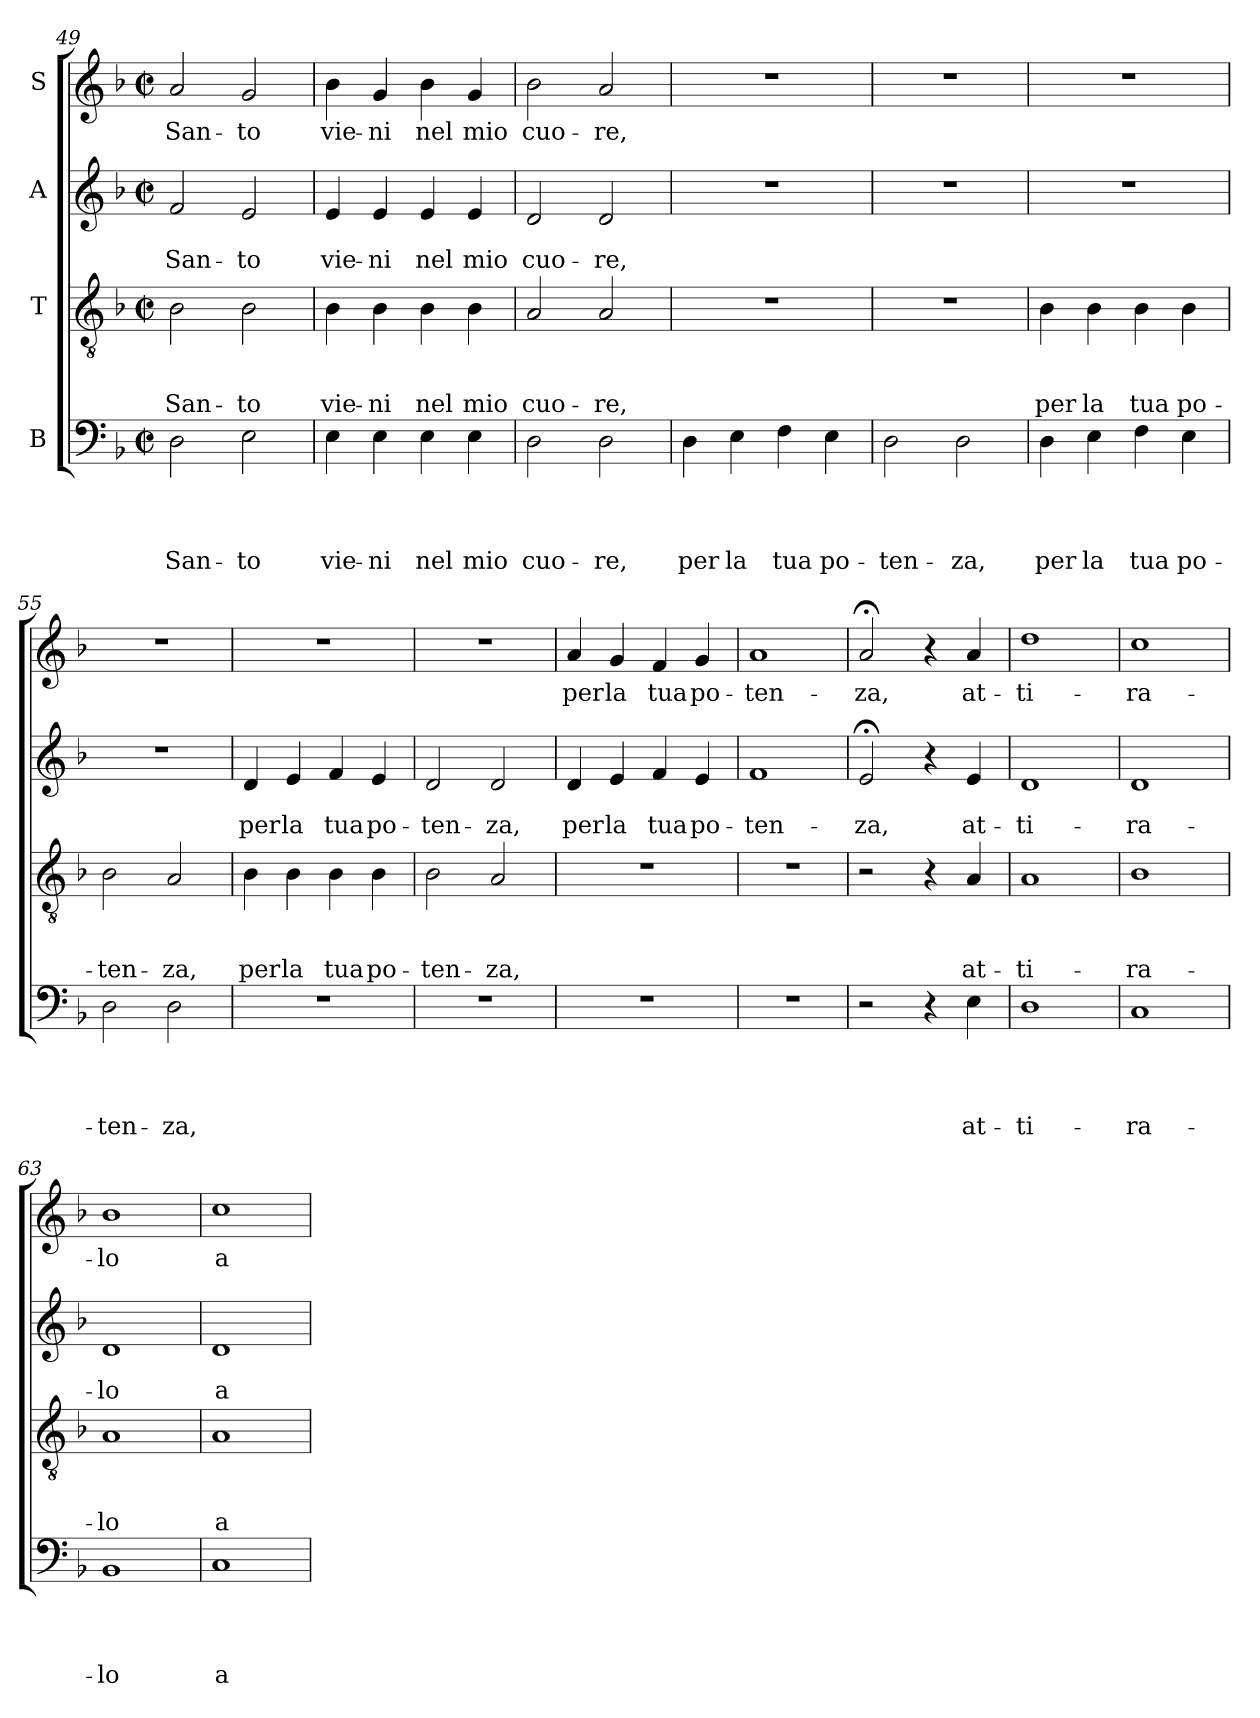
**kern	**text	**text	**text	**text	**kern	**text	**text	**text	**kern	**text	**text	**kern	**text
*part4	*part4	*part4	*part4	*part4	*part3	*part3	*part3	*part3	*part2	*part2	*part2	*part1	*part1
*staff4	*staff4	*staff4	*staff4	*staff4	*staff3	*staff3	*staff3	*staff3	*staff2	*staff2	*staff2	*staff1	*staff1
*I"B	*	*	*	*	*I"T	*	*	*	*I"A	*	*	*I"S	*
*clefF4	*	*	*	*	*clefGv2	*	*	*	*clefG2	*	*	*clefG2	*
*k[b-]	*	*	*	*	*k[b-]	*	*	*	*k[b-]	*	*	*k[b-]	*
*F:	*	*	*	*	*F:	*	*	*	*F:	*	*	*F:	*
*M2/2	*	*	*	*	*M2/2	*	*	*	*M2/2	*	*	*M2/2	*
*met(c|)	*	*	*	*	*met(c|)	*	*	*	*met(c|)	*	*	*met(c|)	*
=49	=49	=49	=49	=49	=49	=49	=49	=49	=49	=49	=49	=49	=49
!	!	!	!	!LO:LY:b	!	!	!	!LO:LY:b	!	!	!LO:LY:b	!	!LO:LY:b
2D\	.	.	.	San-	2B-\	.	.	San-	2f/	.	San-	2a/	San-
!	!	!	!	!LO:LY:b	!	!	!	!LO:LY:b	!	!	!LO:LY:b	!	!LO:LY:b
2E\	.	.	.	-to	2B-\	.	.	-to	2e/	.	-to	2g/	-to
=50	=50	=50	=50	=50	=50	=50	=50	=50	=50	=50	=50	=50	=50
!	!	!	!	!LO:LY:b	!	!	!	!LO:LY:b	!	!	!LO:LY:b	!	!LO:LY:b
4E\	.	.	.	vie-	4B-\	.	.	vie-	4e/	.	vie-	4b-\	vie-
!	!	!	!	!LO:LY:b	!	!	!	!LO:LY:b	!	!	!LO:LY:b	!	!LO:LY:b
4E\	.	.	.	-ni	4B-\	.	.	-ni	4e/	.	-ni	4g/	-ni
!	!	!	!	!LO:LY:b	!	!	!	!LO:LY:b	!	!	!LO:LY:b	!	!LO:LY:b
4E\	.	.	.	nel	4B-\	.	.	nel	4e/	.	nel	4b-\	nel
!	!	!	!	!LO:LY:b	!	!	!	!LO:LY:b	!	!	!LO:LY:b	!	!LO:LY:b
4E\	.	.	.	mio	4B-\	.	.	mio	4e/	.	mio	4g/	mio
=51	=51	=51	=51	=51	=51	=51	=51	=51	=51	=51	=51	=51	=51
!	!	!	!	!LO:LY:b	!	!	!	!LO:LY:b	!	!	!LO:LY:b	!	!LO:LY:b
2D\	.	.	.	cuo-	2A/	.	.	cuo-	2d/	.	cuo-	2b-\	cuo-
!	!	!	!	!LO:LY:b	!	!	!	!LO:LY:b	!	!	!LO:LY:b	!	!LO:LY:b
2D\	.	.	.	-re,	2A/	.	.	-re,	2d/	.	-re,	2a/	-re,
=52	=52	=52	=52	=52	=52	=52	=52	=52	=52	=52	=52	=52	=52
!	!	!	!	!LO:LY:b	!	!	!	!	!	!	!	!	!
4D\	.	.	.	per	1r	.	.	.	1r	.	.	1r	.
!	!	!	!	!LO:LY:b	!	!	!	!	!	!	!	!	!
4E\	.	.	.	la	.	.	.	.	.	.	.	.	.
!	!	!	!	!LO:LY:b	!	!	!	!	!	!	!	!	!
4F\	.	.	.	tua	.	.	.	.	.	.	.	.	.
!	!	!	!	!LO:LY:b	!	!	!	!	!	!	!	!	!
4E\	.	.	.	po-	.	.	.	.	.	.	.	.	.
!!LO:LB:g=z
=53	=53	=53	=53	=53	=53	=53	=53	=53	=53	=53	=53	=53	=53
!	!	!	!	!LO:LY:b	!	!	!	!	!	!	!	!	!
2D\	.	.	.	-ten-	1r	.	.	.	1r	.	.	1r	.
!	!	!	!	!LO:LY:b	!	!	!	!	!	!	!	!	!
2D\	.	.	.	-za,	.	.	.	.	.	.	.	.	.
=54	=54	=54	=54	=54	=54	=54	=54	=54	=54	=54	=54	=54	=54
!	!	!	!	!LO:LY:b	!	!	!	!LO:LY:b	!	!	!	!	!
4D\	.	.	.	per	4B-\	.	.	per	1r	.	.	1r	.
!	!	!	!	!LO:LY:b	!	!	!	!LO:LY:b	!	!	!	!	!
4E\	.	.	.	la	4B-\	.	.	la	.	.	.	.	.
!	!	!	!	!LO:LY:b	!	!	!	!LO:LY:b	!	!	!	!	!
4F\	.	.	.	tua	4B-\	.	.	tua	.	.	.	.	.
!	!	!	!	!LO:LY:b	!	!	!	!LO:LY:b	!	!	!	!	!
4E\	.	.	.	po-	4B-\	.	.	po-	.	.	.	.	.
=55	=55	=55	=55	=55	=55	=55	=55	=55	=55	=55	=55	=55	=55
!	!	!	!	!LO:LY:b	!	!	!	!LO:LY:b	!	!	!	!	!
2D\	.	.	.	-ten-	2B-\	.	.	-ten-	1r	.	.	1r	.
!	!	!	!	!LO:LY:b	!	!	!	!LO:LY:b	!	!	!	!	!
2D\	.	.	.	-za,	2A/	.	.	-za,	.	.	.	.	.
=56	=56	=56	=56	=56	=56	=56	=56	=56	=56	=56	=56	=56	=56
!	!	!	!	!	!	!	!	!LO:LY:b	!	!	!LO:LY:b	!	!
1r	.	.	.	.	4B-\	.	.	per	4d/	.	per	1r	.
!	!	!	!	!	!	!	!	!LO:LY:b	!	!	!LO:LY:b	!	!
.	.	.	.	.	4B-\	.	.	la	4e/	.	la	.	.
!	!	!	!	!	!	!	!	!LO:LY:b	!	!	!LO:LY:b	!	!
.	.	.	.	.	4B-\	.	.	tua	4f/	.	tua	.	.
!	!	!	!	!	!	!	!	!LO:LY:b	!	!	!LO:LY:b	!	!
.	.	.	.	.	4B-\	.	.	po-	4e/	.	po-	.	.
=57	=57	=57	=57	=57	=57	=57	=57	=57	=57	=57	=57	=57	=57
!	!	!	!	!	!	!	!	!LO:LY:b	!	!	!LO:LY:b	!	!
1r	.	.	.	.	2B-\	.	.	-ten-	2d/	.	-ten-	1r	.
!	!	!	!	!	!	!	!	!LO:LY:b	!	!	!LO:LY:b	!	!
.	.	.	.	.	2A/	.	.	-za,	2d/	.	-za,	.	.
=58	=58	=58	=58	=58	=58	=58	=58	=58	=58	=58	=58	=58	=58
!	!	!	!	!	!	!	!	!	!	!	!LO:LY:b	!	!LO:LY:b
1r	.	.	.	.	1r	.	.	.	4d/	.	per	4a/	per
!	!	!	!	!	!	!	!	!	!	!	!LO:LY:b	!	!LO:LY:b
.	.	.	.	.	.	.	.	.	4e/	.	la	4g/	la
!	!	!	!	!	!	!	!	!	!	!	!LO:LY:b	!	!LO:LY:b
.	.	.	.	.	.	.	.	.	4f/	.	tua	4f/	tua
!	!	!	!	!	!	!	!	!	!	!	!LO:LY:b	!	!LO:LY:b
.	.	.	.	.	.	.	.	.	4e/	.	po-	4g/	po-
=59	=59	=59	=59	=59	=59	=59	=59	=59	=59	=59	=59	=59	=59
!	!	!	!	!	!	!	!	!	!	!	!LO:LY:b	!	!LO:LY:b
1r	.	.	.	.	1r	.	.	.	1f	.	-ten-	1a	-ten-
=60	=60	=60	=60	=60	=60	=60	=60	=60	=60	=60	=60	=60	=60
!	!	!	!	!	!	!	!	!	!	!	!LO:LY:b	!	!LO:LY:b
2r	.	.	.	.	2r	.	.	.	2e;/	.	-za,	2a;/	-za,
4r	.	.	.	.	4r	.	.	.	4r	.	.	4r	.
!	!	!	!	!LO:LY:b	!	!	!	!LO:LY:b	!	!	!LO:LY:b	!	!LO:LY:b
4E\	.	.	.	at-	4A/	.	.	at-	4e/	.	at-	4a/	at-
!!LO:LB:g=z
=61	=61	=61	=61	=61	=61	=61	=61	=61	=61	=61	=61	=61	=61
!	!	!	!	!LO:LY:b	!	!	!	!LO:LY:b	!	!	!LO:LY:b	!	!LO:LY:b
1D	.	.	.	-ti-	1A	.	.	-ti-	1d	.	-ti-	1dd	-ti-
=62	=62	=62	=62	=62	=62	=62	=62	=62	=62	=62	=62	=62	=62
!	!	!	!	!LO:LY:b	!	!	!	!LO:LY:b	!	!	!LO:LY:b	!	!LO:LY:b
1C	.	.	.	-ra-	1B-	.	.	-ra-	1d	.	-ra-	1cc	-ra-
=63	=63	=63	=63	=63	=63	=63	=63	=63	=63	=63	=63	=63	=63
!	!	!	!	!LO:LY:b	!	!	!	!LO:LY:b	!	!	!LO:LY:b	!	!LO:LY:b
1BB-	.	.	.	-lo	1A	.	.	-lo	1d	.	-lo	1b-	-lo
=64	=64	=64	=64	=64	=64	=64	=64	=64	=64	=64	=64	=64	=64
!	!	!	!	!LO:LY:b	!	!	!	!LO:LY:b	!	!	!LO:LY:b	!	!LO:LY:b
1C	.	.	.	a	1A	.	.	a	1d	.	a	1cc	a
=	=	=	=	=	=	=	=	=	=	=	=	=	=
*-	*-	*-	*-	*-	*-	*-	*-	*-	*-	*-	*-	*-	*-
